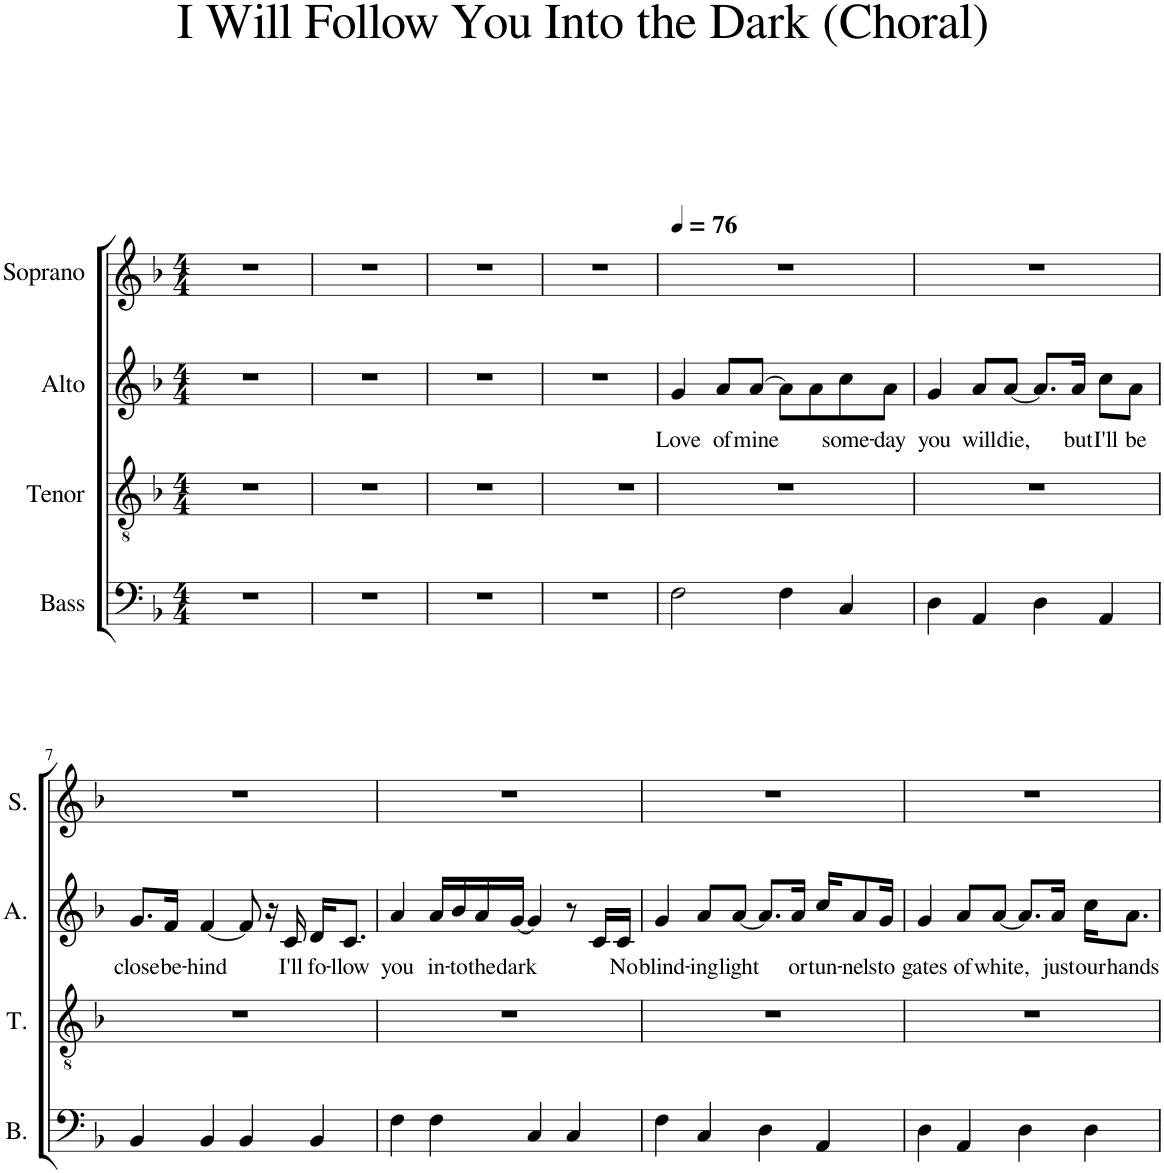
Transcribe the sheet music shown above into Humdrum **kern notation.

**kern	**kern	**kern	**text	**kern
*part4	*part3	*part2	*part2	*part1
*staff4	*staff3	*staff2	*staff2	*staff1
*I"Bass	*I"Tenor	*I"Alto	*	*I"Soprano
*I'B.	*I'T.	*I'A.	*	*I'S.
*clefF4	*clefGv2	*clefG2	*	*clefG2
*k[b-]	*k[b-]	*k[b-]	*	*k[b-]
*M4/4	*M4/4	*M4/4	*	*M4/4
=1	=1	=1	=1	=1
1r	1r	1r	.	1r
=2	=2	=2	=2	=2
1r	1r	1r	.	1r
=3	=3	=3	=3	=3
1r	1r	1r	.	1r
=4	=4	=4	=4	=4
1r	1r	1r	.	1r
=5	=5	=5	=5	=5
*	*	*	*	*MM76
!	!	!	!LO:LY:b	!
2F\	1r	4g/	Love	1r
!	!	!	!LO:LY:b	!
.	.	8a/L	of	.
!	!	!	!LO:LY:b	!
.	.	[8a/J	mine	.
4F\	.	8a\L]	.	.
.	.	8a\	.	.
!	!	!	!LO:LY:b	!
4C/	.	8cc\	some-	.
!	!	!	!LO:LY:b	!
.	.	8a\J	-day	.
=6	=6	=6	=6	=6
!	!	!	!LO:LY:b	!
4D\	1r	4g/	you	1r
!	!	!	!LO:LY:b	!
4AA/	.	8a/L	will	.
!	!	!	!LO:LY:b	!
.	.	[8a/J	die,	.
4D\	.	8.a/L]	.	.
!	!	!	!LO:LY:b	!
.	.	16a/Jk	but	.
!	!	!	!LO:LY:b	!
4AA/	.	8cc\L	I'll	.
!	!	!	!LO:LY:b	!
.	.	8a\J	be	.
!!LO:LB:g=z
=7	=7	=7	=7	=7
!	!	!	!LO:LY:b	!
4BB-/	1r	8.g/L	close	1r
!	!	!	!LO:LY:b	!
.	.	16f/Jk	be-	.
!	!	!	!LO:LY:b	!
4BB-/	.	[4f/	-hind	.
4BB-/	.	8f/]	.	.
.	.	16r	.	.
!	!	!	!LO:LY:b	!
.	.	16c/	I'll	.
!	!	!	!LO:LY:b	!
4BB-/	.	16d/KL	fo-	.
!	!	!	!LO:LY:b	!
.	.	8.c/J	-llow	.
=8	=8	=8	=8	=8
!	!	!	!LO:LY:b	!
4F\	1r	4a/	you	1r
!	!	!	!LO:LY:b	!
4F\	.	16a/LL	in-	.
!	!	!	!LO:LY:b	!
.	.	16b-/	-to	.
!	!	!	!LO:LY:b	!
.	.	16a/	the	.
!	!	!	!LO:LY:b	!
.	.	[16g/JJ	dark	.
4C/	.	4g/]	.	.
4C/	.	8r	.	.
.	.	16c/LL	.	.
!	!	!	!LO:LY:b	!
.	.	16c/JJ	No	.
=9	=9	=9	=9	=9
!	!	!	!LO:LY:b	!
4F\	1r	4g/	blind-	1r
!	!	!	!LO:LY:b	!
4C/	.	8a/L	-ing	.
!	!	!	!LO:LY:b	!
.	.	[8a/J	light	.
4D\	.	8.a/L]	.	.
!	!	!	!LO:LY:b	!
.	.	16a/Jk	or	.
!	!	!	!LO:LY:b	!
4AA/	.	16cc/KL	tun-	.
!	!	!	!LO:LY:b	!
.	.	8a/	-nels	.
!	!	!	!LO:LY:b	!
.	.	16g/Jk	to	.
=10	=10	=10	=10	=10
!	!	!	!LO:LY:b	!
4D\	1r	4g/	gates	1r
!	!	!	!LO:LY:b	!
4AA/	.	8a/L	of	.
!	!	!	!LO:LY:b	!
.	.	[8a/J	white,	.
4D\	.	8.a/L]	.	.
!	!	!	!LO:LY:b	!
.	.	16a/Jk	just	.
!	!	!	!LO:LY:b	!
4D\	.	16cc\KL	our	.
!	!	!	!LO:LY:b	!
.	.	8.a\J	hands	.
=	=	=	=	=
*-	*-	*-	*-	*-
